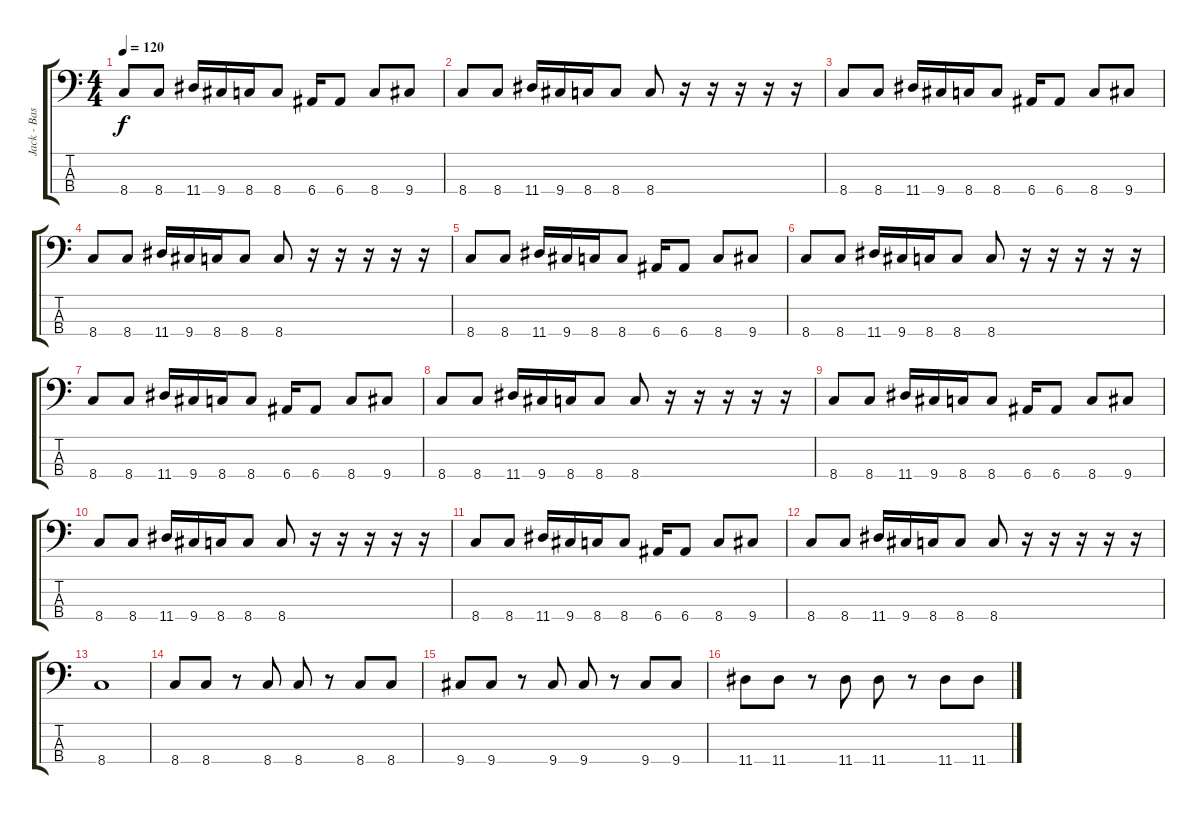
\track ("Jack - Bass" "Jack - Bas") {instrument electricbassfinger}
\staff {score tabs}
\tuning (G2 D2 A1 E1) {hide}
\ts (4 4)
\tempo 120
\clef f4
\ks c
8.4.8{dy f instrument electricbassfinger} 8.4.8 11.4.16 9.4.16 8.4.16 8.4.8 6.4.16 6.4.8 8.4.8 9.4.8 |
8.4.8 8.4.8 11.4.16 9.4.16 8.4.16 8.4.8 8.4.8 r.16 r.16 r.16 r.16 r.16 |
8.4.8 8.4.8 11.4.16 9.4.16 8.4.16 8.4.8 6.4.16 6.4.8 8.4.8 9.4.8 |
8.4.8 8.4.8 11.4.16 9.4.16 8.4.16 8.4.8 8.4.8 r.16 r.16 r.16 r.16 r.16 |
8.4.8 8.4.8 11.4.16 9.4.16 8.4.16 8.4.8 6.4.16 6.4.8 8.4.8 9.4.8 |
8.4.8 8.4.8 11.4.16 9.4.16 8.4.16 8.4.8 8.4.8 r.16 r.16 r.16 r.16 r.16 |
8.4.8 8.4.8 11.4.16 9.4.16 8.4.16 8.4.8 6.4.16 6.4.8 8.4.8 9.4.8 |
8.4.8 8.4.8 11.4.16 9.4.16 8.4.16 8.4.8 8.4.8 r.16 r.16 r.16 r.16 r.16 |
8.4.8 8.4.8 11.4.16 9.4.16 8.4.16 8.4.8 6.4.16 6.4.8 8.4.8 9.4.8 |
8.4.8 8.4.8 11.4.16 9.4.16 8.4.16 8.4.8 8.4.8 r.16 r.16 r.16 r.16 r.16 |
8.4.8 8.4.8 11.4.16 9.4.16 8.4.16 8.4.8 6.4.16 6.4.8 8.4.8 9.4.8 |
8.4.8 8.4.8 11.4.16 9.4.16 8.4.16 8.4.8 8.4.8 r.16 r.16 r.16 r.16 r.16 |
8.4.1 |
8.4.8 8.4.8 r.8 8.4.8 8.4.8 r.8 8.4.8 8.4.8 |
9.4.8 9.4.8 r.8 9.4.8 9.4.8 r.8 9.4.8 9.4.8 |
11.4.8 11.4.8 r.8 11.4.8 11.4.8 r.8 11.4.8 11.4.8
